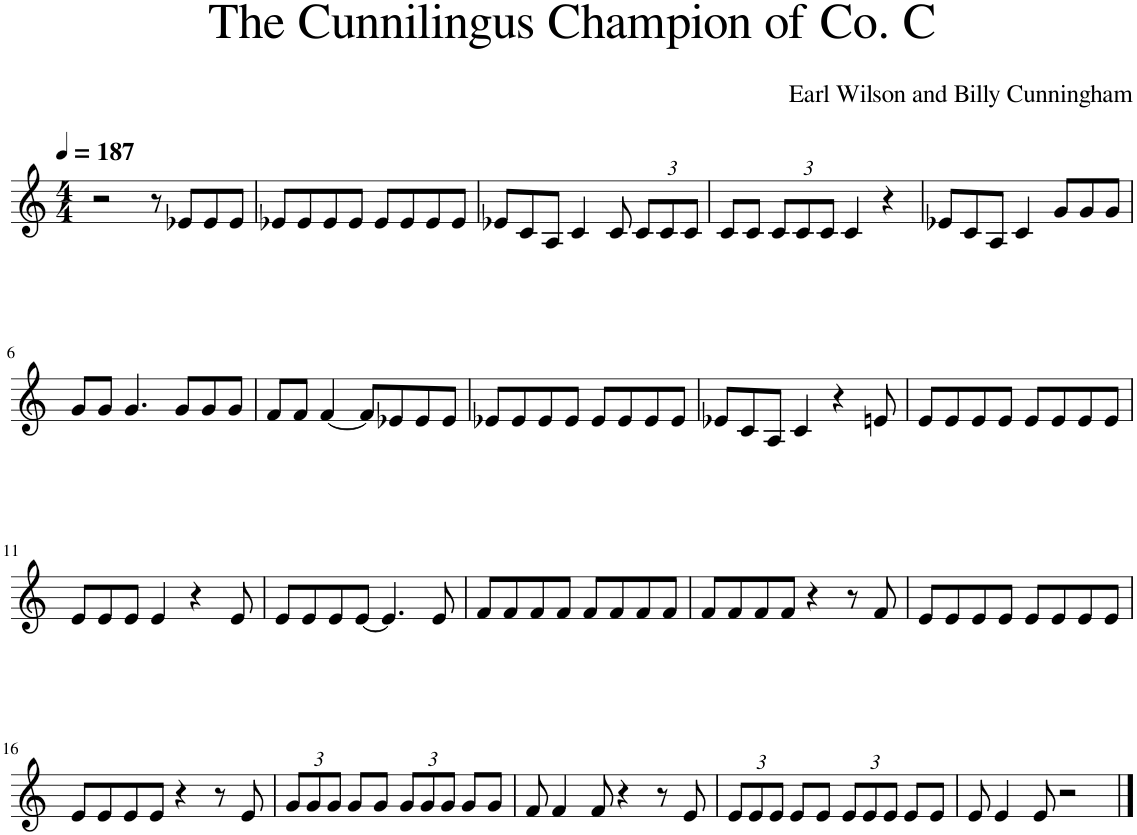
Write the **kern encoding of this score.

**kern
*part1
*staff1
*I"Piano
*I'Pno.
*clefG2
*k[]
*M4/4
*MM187
=1
2r
8r
8e-X/L
8e-/
8e-/J
=2
8e-X/L
8e-/
8e-/
8e-/J
8e-/L
8e-/
8e-/
8e-/J
=3
8e-X/L
8c/
8A/J
4c/
8c/
*Xbrackettup
12c/L
12c/
12c/J
=4
8c/L
8c/J
12c/L
12c/
12c/J
4c/
4r
=5
8e-X/L
8c/
8A/J
4c/
8g/L
8g/
8g/J
!!LO:LB:g=z
=6
8g/L
8g/J
4.g/
8g/L
8g/
8g/J
=7
8f/L
8f/J
[4f/
8f/L]
8e-X/
8e-/
8e-/J
=8
8e-X/L
8e-/
8e-/
8e-/J
8e-/L
8e-/
8e-/
8e-/J
=9
8e-X/L
8c/
8A/J
4c/
4r
8en/
=10
8e/L
8e/
8e/
8e/J
8e/L
8e/
8e/
8e/J
!!LO:LB:g=z
=11
8e/L
8e/
8e/J
4e/
4r
8e/
=12
8e/L
8e/
8e/
[8e/J
4.e/]
8e/
=13
8f/L
8f/
8f/
8f/J
8f/L
8f/
8f/
8f/J
=14
8f/L
8f/
8f/
8f/J
4r
8r
8f/
=15
8e/L
8e/
8e/
8e/J
8e/L
8e/
8e/
8e/J
!!LO:LB:g=z
=16
8e/L
8e/
8e/
8e/J
4r
8r
8e/
=17
12g/L
12g/
12g/J
8g/L
8g/J
12g/L
12g/
12g/J
8g/L
8g/J
=18
8f/
4f/
8f/
4r
8r
8e/
=19
12e/L
12e/
12e/J
8e/L
8e/J
12e/L
12e/
12e/J
8e/L
8e/J
=20
8e/
4e/
8e/
2r
==
*-
